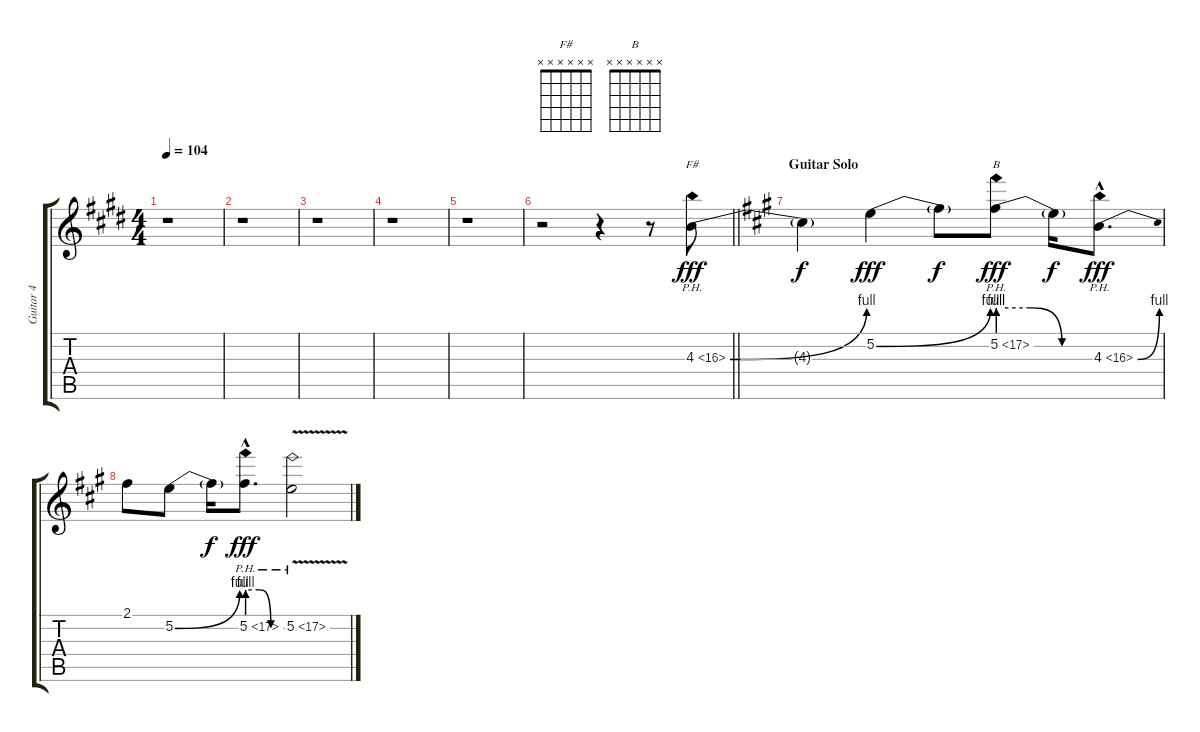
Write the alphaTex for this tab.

\track ("Guitar 4" "Guitar 4") {instrument distortionguitar}
\staff {score tabs}
\tuning (E4 B3 G3 D3 A2 E2) {hide}
\chord ("F#" x x x x x x)
\chord ("B" x x x x x x)
\ts (4 4)
\tempo 104
\clef g2
\ks e
r.1{dy fff} |
r.1 |
r.1 |
r.1 |
r.1 |
\barLineRight lightlight
r.2 r.4 r.8 4.3{be (bend 0 0 60 4) ph 12}.8{ch "F#" volume 0} |
\section ("" "Guitar Solo")
\ks a
4.3{t}.4{dy f} 5.2{be (bend 0 0 60 4)}.4{dy fff volume 16} 5.2{t}.8{dy f} 5.2{be (custom 0 4 20 4 40 0 60 0) ph 12}.8{ch "B" dy fff volume 0} 5.2{t}.16{dy f} 4.3{be (bend 0 0 60 4) ph 12 hac}.8{d dy fff} |
2.1.8{volume 16} 5.2{be (bend 0 0 60 4)}.8 5.2{t}.16{dy f} 5.2{be (custom 0 4 20 4 40 0 60 0) ph 12 hac}.8{d dy fff volume 0} 5.2{ph 12 v}.2
